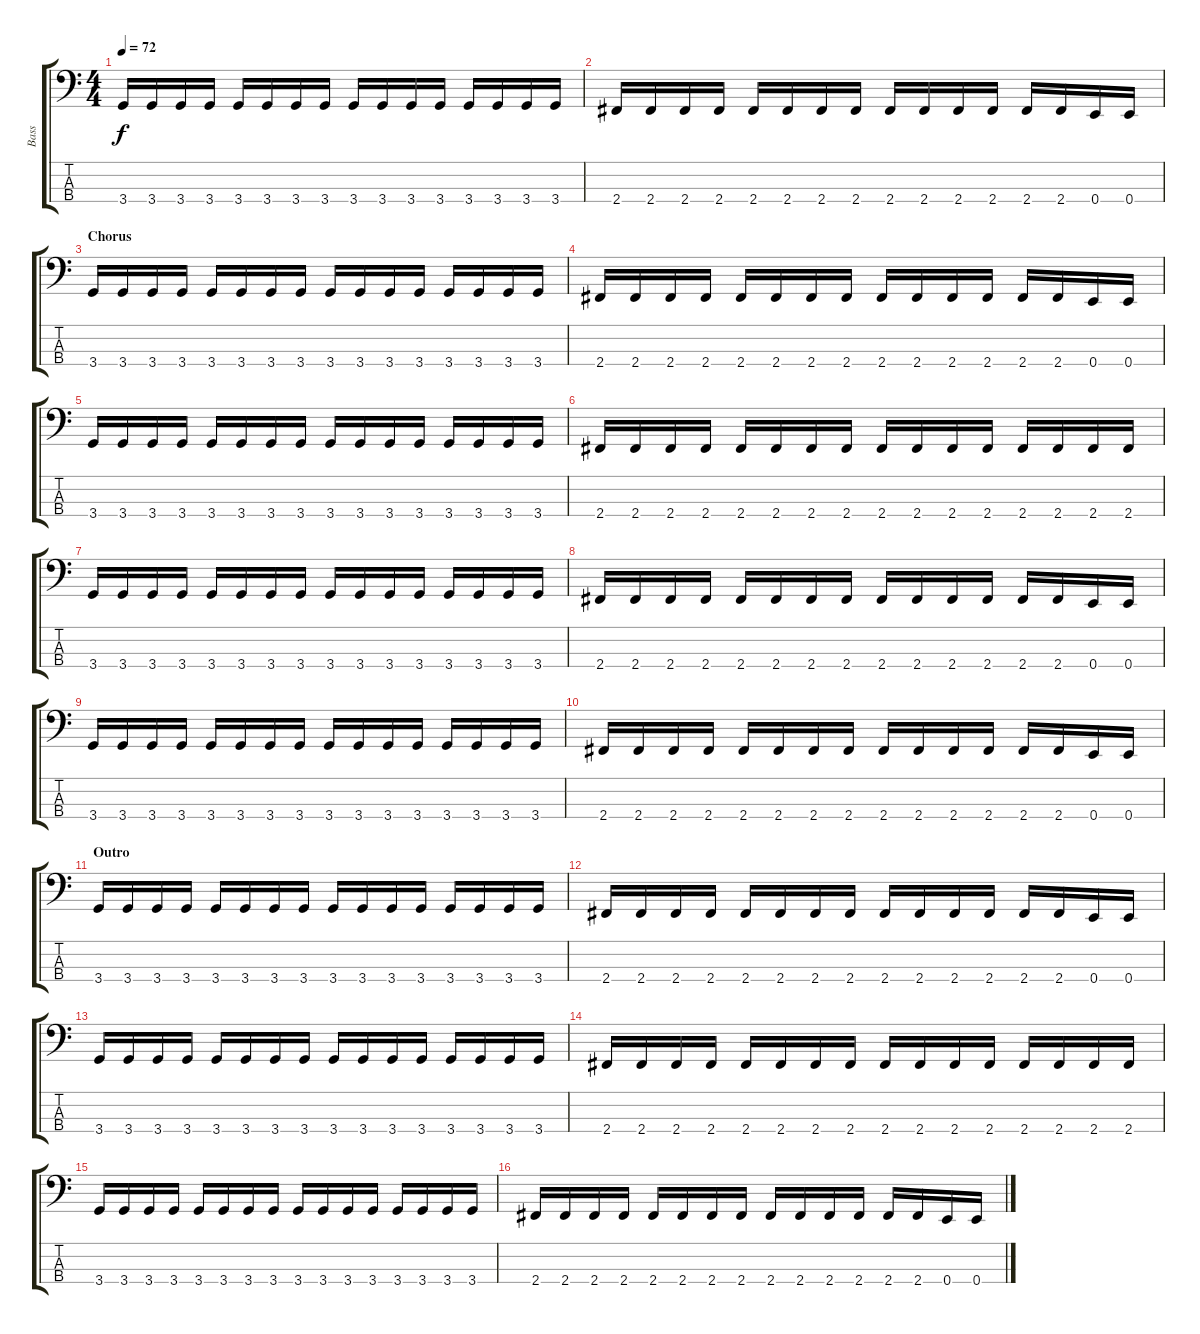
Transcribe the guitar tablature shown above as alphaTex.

\track ("Bass" "Bass") {instrument electricbasspick}
\staff {score tabs}
\tuning (G2 D2 A1 E1) {hide}
\ts (4 4)
\tempo 72
\clef f4
\ks c
3.4.16{dy f} 3.4.16 3.4.16 3.4.16 3.4.16 3.4.16 3.4.16 3.4.16 3.4.16 3.4.16 3.4.16 3.4.16 3.4.16 3.4.16 3.4.16 3.4.16 |
2.4.16 2.4.16 2.4.16 2.4.16 2.4.16 2.4.16 2.4.16 2.4.16 2.4.16 2.4.16 2.4.16 2.4.16 2.4.16 2.4.16 0.4.16 0.4.16 |
\section ("" "Chorus")
3.4.16 3.4.16 3.4.16 3.4.16 3.4.16 3.4.16 3.4.16 3.4.16 3.4.16 3.4.16 3.4.16 3.4.16 3.4.16 3.4.16 3.4.16 3.4.16 |
2.4.16 2.4.16 2.4.16 2.4.16 2.4.16 2.4.16 2.4.16 2.4.16 2.4.16 2.4.16 2.4.16 2.4.16 2.4.16 2.4.16 0.4.16 0.4.16 |
3.4.16 3.4.16 3.4.16 3.4.16 3.4.16 3.4.16 3.4.16 3.4.16 3.4.16 3.4.16 3.4.16 3.4.16 3.4.16 3.4.16 3.4.16 3.4.16 |
2.4.16 2.4.16 2.4.16 2.4.16 2.4.16 2.4.16 2.4.16 2.4.16 2.4.16 2.4.16 2.4.16 2.4.16 2.4.16 2.4.16 2.4.16 2.4.16 |
3.4.16 3.4.16 3.4.16 3.4.16 3.4.16 3.4.16 3.4.16 3.4.16 3.4.16 3.4.16 3.4.16 3.4.16 3.4.16 3.4.16 3.4.16 3.4.16 |
2.4.16 2.4.16 2.4.16 2.4.16 2.4.16 2.4.16 2.4.16 2.4.16 2.4.16 2.4.16 2.4.16 2.4.16 2.4.16 2.4.16 0.4.16 0.4.16 |
3.4.16 3.4.16 3.4.16 3.4.16 3.4.16 3.4.16 3.4.16 3.4.16 3.4.16 3.4.16 3.4.16 3.4.16 3.4.16 3.4.16 3.4.16 3.4.16 |
2.4.16 2.4.16 2.4.16 2.4.16 2.4.16 2.4.16 2.4.16 2.4.16 2.4.16 2.4.16 2.4.16 2.4.16 2.4.16 2.4.16 0.4.16 0.4.16 |
\section ("" "Outro")
3.4.16 3.4.16 3.4.16 3.4.16 3.4.16 3.4.16 3.4.16 3.4.16 3.4.16 3.4.16 3.4.16 3.4.16 3.4.16 3.4.16 3.4.16 3.4.16 |
2.4.16 2.4.16 2.4.16 2.4.16 2.4.16 2.4.16 2.4.16 2.4.16 2.4.16 2.4.16 2.4.16 2.4.16 2.4.16 2.4.16 0.4.16 0.4.16 |
3.4.16 3.4.16 3.4.16 3.4.16 3.4.16 3.4.16 3.4.16 3.4.16 3.4.16 3.4.16 3.4.16 3.4.16 3.4.16 3.4.16 3.4.16 3.4.16 |
2.4.16 2.4.16 2.4.16 2.4.16 2.4.16 2.4.16 2.4.16 2.4.16 2.4.16 2.4.16 2.4.16 2.4.16 2.4.16 2.4.16 2.4.16 2.4.16 |
3.4.16 3.4.16 3.4.16 3.4.16 3.4.16 3.4.16 3.4.16 3.4.16 3.4.16 3.4.16 3.4.16 3.4.16 3.4.16 3.4.16 3.4.16 3.4.16 |
2.4.16{volume 10} 2.4.16 2.4.16 2.4.16 2.4.16 2.4.16 2.4.16 2.4.16 2.4.16 2.4.16 2.4.16 2.4.16 2.4.16 2.4.16 0.4.16 0.4.16
